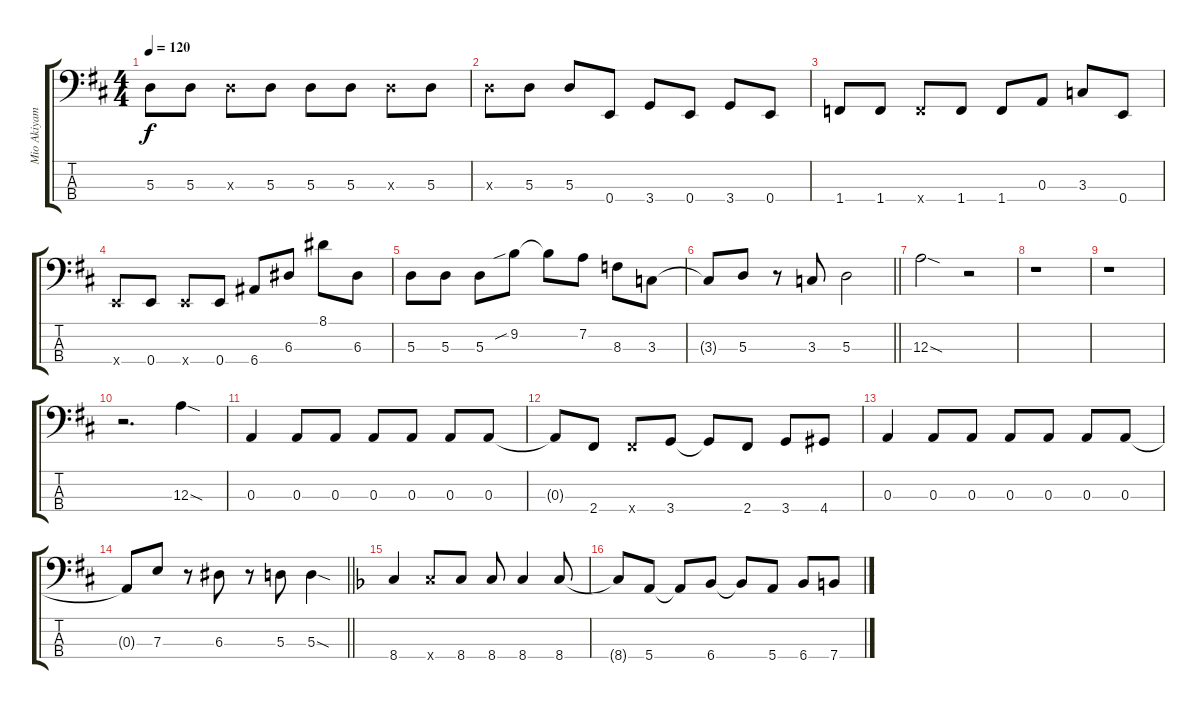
\track ("Mio Akiyama" "Mio Akiyam") {instrument electricbassfinger}
\staff {score tabs}
\tuning (G2 D2 A1 E1) {hide}
\ts (4 4)
\tempo 120
\clef f4
\ks d
5.3.8{dy f} 5.3.8 5.3{x}.8 5.3.8 5.3.8 5.3.8 5.3{x}.8 5.3.8 |
5.3{x}.8 5.3.8 5.3.8 0.4.8 3.4.8 0.4.8 3.4.8 0.4.8 |
1.4.8 1.4.8 1.4{x}.8 1.4.8 1.4.8 0.3.8 3.3.8 0.4.8 |
0.4{x}.8 0.4.8 0.4{x}.8 0.4.8 6.4.8 6.3.8 8.1.8 6.3.8 |
5.3.8 5.3.8 5.3.8 9.2{sib}.8 9.2{t}.8 7.2.8 8.3.8 3.3.8 |
\barLineRight lightlight
3.3{t}.8 5.3.8 r.8 3.3.8 5.3.2 |
12.3{sod}.2 r.2 |
r.1 |
r.1 |
r.2{d} 12.3{sod}.4 |
0.3.4 0.3.8 0.3.8 0.3.8 0.3.8 0.3.8 0.3.8 |
0.3{t}.8 2.4.8 2.4{x}.8 3.4.8 3.4{t}.8 2.4.8 3.4.8 4.4.8 |
0.3.4 0.3.8 0.3.8 0.3.8 0.3.8 0.3.8 0.3.8 |
\barLineRight lightlight
0.3{t}.8 7.3.8 r.8 6.3.8 r.8 5.3.8 5.3{sod}.4 |
\ks f
8.4.4 8.4{x}.8 8.4.8 8.4.8 8.4.4 8.4.8 |
8.4{t}.8 5.4.8 5.4{t}.8 6.4.8 6.4{t}.8 5.4.8 6.4.8 7.4.8
